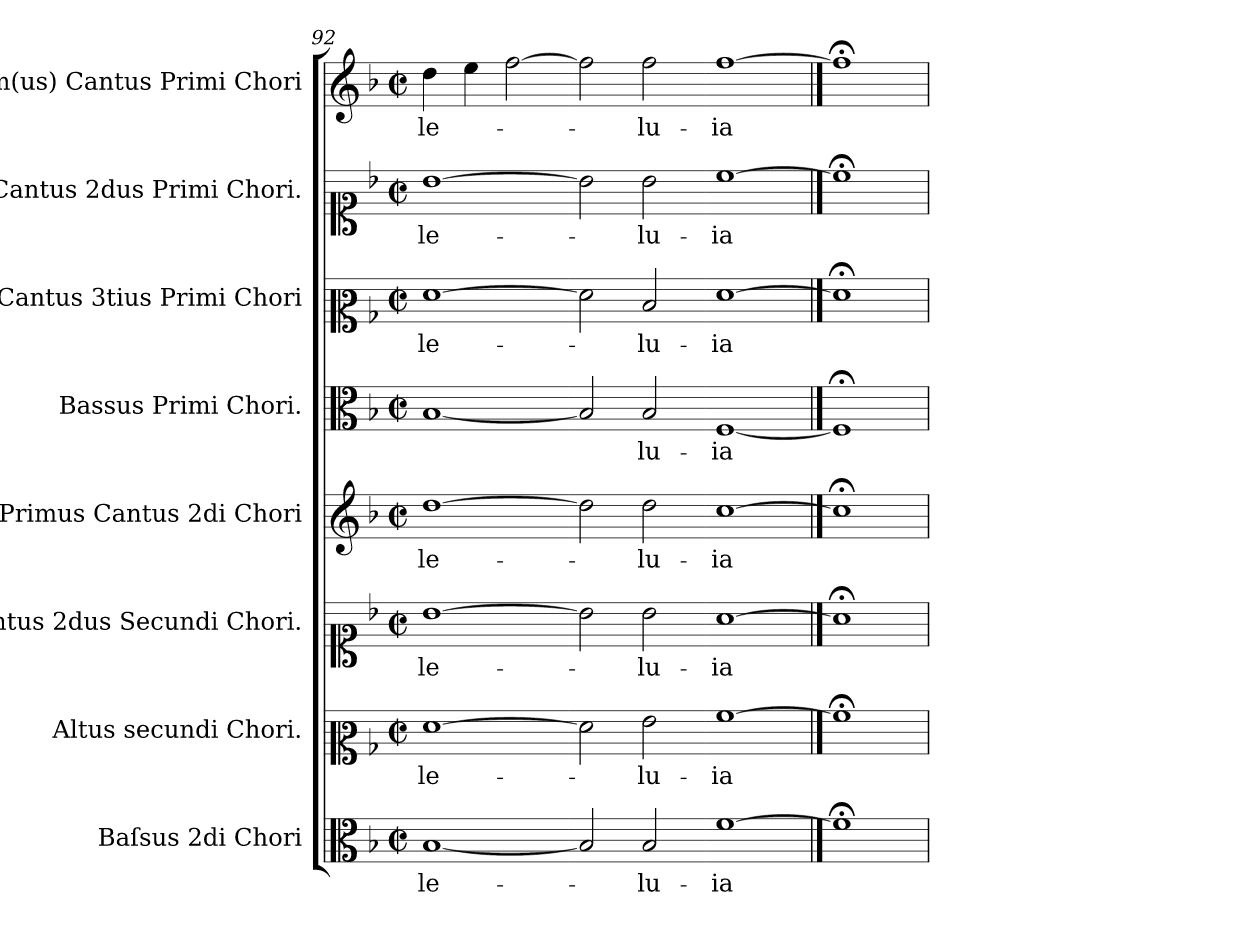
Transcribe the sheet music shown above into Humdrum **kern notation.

**kern	**text	**kern	**text	**kern	**text	**kern	**text	**kern	**text	**kern	**text	**kern	**text	**kern	**text
*part8	*part8	*part7	*part7	*part6	*part6	*part5	*part5	*part4	*part4	*part3	*part3	*part2	*part2	*part1	*part1
*staff8	*staff8	*staff7	*staff7	*staff6	*staff6	*staff5	*staff5	*staff4	*staff4	*staff3	*staff3	*staff2	*staff2	*staff1	*staff1
*I"Baſsus 2di Chori	*	*I"Altus secundi Chori.	*	*I"Cantus 2dus Secundi Chori.	*	*I"Primus Cantus 2di Chori	*	*I"Bassus Primi Chori.	*	*I"Cantus 3tius Primi Chori	*	*I"Cantus 2dus Primi Chori.	*	*I"Im(us) Cantus Primi Chori	*
*I'B	*	*I'A	*	*I'S 2	*	*I'S 1	*	*I'B	*	*I'S 3	*	*I'S 2	*	*I'S 1	*
*clefC3	*	*clefC2	*	*clefC1	*	*clefG2	*	*clefC3	*	*clefC2	*	*clefC1	*	*clefG2	*
*k[b-]	*	*k[b-]	*	*k[b-]	*	*k[b-]	*	*k[b-]	*	*k[b-]	*	*k[b-]	*	*k[b-]	*
*F:	*	*F:	*	*F:	*	*F:	*	*F:	*	*F:	*	*F:	*	*F:	*
*M2/2	*	*M2/2	*	*M2/2	*	*M2/2	*	*M2/2	*	*M2/2	*	*M2/2	*	*M2/2	*
*met(c|)	*	*met(c|)	*	*met(c|)	*	*met(c|)	*	*met(c|)	*	*met(c|)	*	*met(c|)	*	*met(c|)	*
=92	=92	=92	=92	=92	=92	=92	=92	=92	=92	=92	=92	=92	=92	=92	=92
[1B-	-le-	[1f	-le-	[1b-	-le-	[1dd	-le-	[1B-	.	[1f	-le-	[1b-	-le-	4dd\	-le-
.	.	.	.	.	.	.	.	.	.	.	.	.	.	4ee\	.
.	.	.	.	.	.	.	.	.	.	.	.	.	.	[2ff\	.
=93-	=93-	=93-	=93-	=93-	=93-	=93-	=93-	=93-	=93-	=93-	=93-	=93-	=93-	=93-	=93-
2B-]	.	2f]	.	2b-]	.	2dd]	.	2B-]	.	2f]	.	2b-]	.	2ff\]	.
2B-/	-lu-	2g\	-lu-	2b-\	-lu-	2dd\	-lu-	2B-/	-lu-	2d/	-lu-	2b-\	-lu-	2ff\	-lu-
=94-	=94-	=94-	=94-	=94-	=94-	=94-	=94-	=94-	=94-	=94-	=94-	=94-	=94-	=94-	=94-
[1f	-ia	[1a	-ia	[1a	-ia	[1cc	-ia	[1F	-ia	[1f	-ia	[1cc	-ia	[1ff	-ia
==95	==95	==95	==95	==95	==95	==95	==95	==95	==95	==95	==95	==95	==95	==95	==95
1f;<;]	.	1a;<;]	.	1a;<;]	.	1cc;<;]	.	1F;<;]	.	1f;<;]	.	1cc;<;]	.	1ff;<;]	.
=	=	=	=	=	=	=	=	=	=	=	=	=	=	=	=
*-	*-	*-	*-	*-	*-	*-	*-	*-	*-	*-	*-	*-	*-	*-	*-
